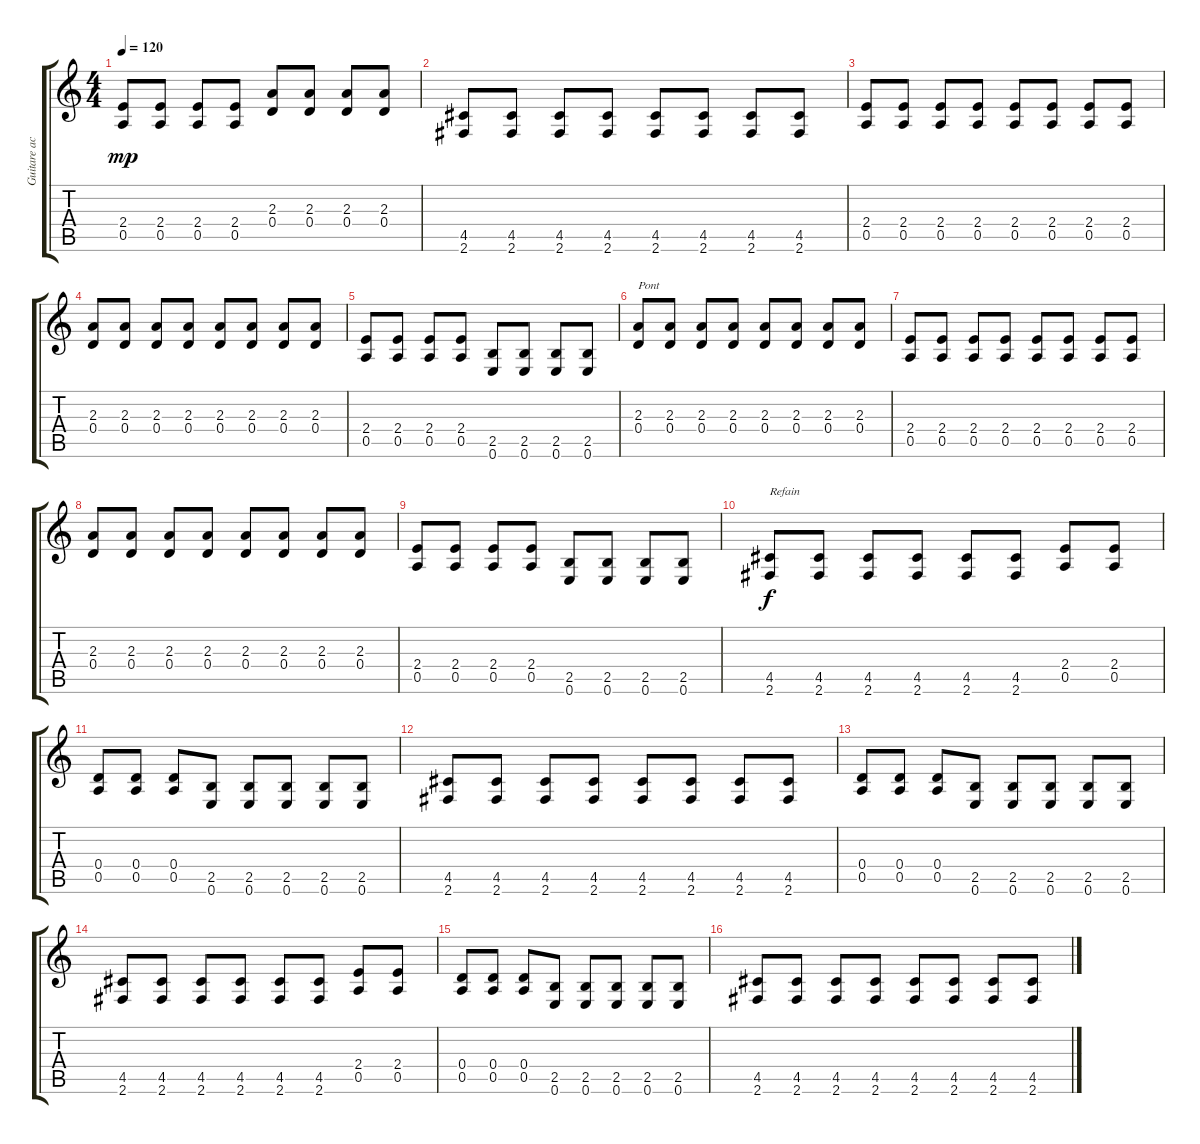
\track ("Guitare acc 2" "Guitare ac") {instrument overdrivenguitar}
\staff {score tabs}
\tuning (E4 B3 G3 D3 A2 E2) {hide}
\ts (4 4)
\tempo 120
\clef g2
\ks c
(2.4 0.5).8{dy mp} (2.4 0.5).8 (2.4 0.5).8 (2.4 0.5).8 (2.3 0.4).8 (2.3 0.4).8 (2.3 0.4).8 (2.3 0.4).8 |
(4.5 2.6).8 (4.5 2.6).8 (4.5 2.6).8 (4.5 2.6).8 (4.5 2.6).8 (4.5 2.6).8 (4.5 2.6).8 (4.5 2.6).8 |
(2.4 0.5).8 (2.4 0.5).8 (2.4 0.5).8 (2.4 0.5).8 (2.4 0.5).8 (2.4 0.5).8 (2.4 0.5).8 (2.4 0.5).8 |
(2.3 0.4).8 (2.3 0.4).8 (2.3 0.4).8 (2.3 0.4).8 (2.3 0.4).8 (2.3 0.4).8 (2.3 0.4).8 (2.3 0.4).8 |
(2.4 0.5).8 (2.4 0.5).8 (2.4 0.5).8 (2.4 0.5).8 (2.5 0.6).8 (2.5 0.6).8 (2.5 0.6).8 (2.5 0.6).8 |
(2.3 0.4).8{txt "Pont"} (2.3 0.4).8 (2.3 0.4).8 (2.3 0.4).8 (2.3 0.4).8 (2.3 0.4).8 (2.3 0.4).8 (2.3 0.4).8 |
(2.4 0.5).8 (2.4 0.5).8 (2.4 0.5).8 (2.4 0.5).8 (2.4 0.5).8 (2.4 0.5).8 (2.4 0.5).8 (2.4 0.5).8 |
(2.3 0.4).8 (2.3 0.4).8 (2.3 0.4).8 (2.3 0.4).8 (2.3 0.4).8 (2.3 0.4).8 (2.3 0.4).8 (2.3 0.4).8 |
(2.4 0.5).8 (2.4 0.5).8 (2.4 0.5).8 (2.4 0.5).8 (2.5 0.6).8 (2.5 0.6).8 (2.5 0.6).8 (2.5 0.6).8 |
(4.5 2.6).8{txt "Refain" dy f} (4.5 2.6).8 (4.5 2.6).8 (4.5 2.6).8 (4.5 2.6).8 (4.5 2.6).8 (2.4 0.5).8 (2.4 0.5).8 |
(0.4 0.5).8 (0.4 0.5).8 (0.4 0.5).8 (2.5 0.6).8 (2.5 0.6).8 (2.5 0.6).8 (2.5 0.6).8 (2.5 0.6).8 |
(4.5 2.6).8 (4.5 2.6).8 (4.5 2.6).8 (4.5 2.6).8 (4.5 2.6).8 (4.5 2.6).8 (4.5 2.6).8 (4.5 2.6).8 |
(0.4 0.5).8 (0.4 0.5).8 (0.4 0.5).8 (2.5 0.6).8 (2.5 0.6).8 (2.5 0.6).8 (2.5 0.6).8 (2.5 0.6).8 |
(4.5 2.6).8 (4.5 2.6).8 (4.5 2.6).8 (4.5 2.6).8 (4.5 2.6).8 (4.5 2.6).8 (2.4 0.5).8 (2.4 0.5).8 |
(0.4 0.5).8 (0.4 0.5).8 (0.4 0.5).8 (2.5 0.6).8 (2.5 0.6).8 (2.5 0.6).8 (2.5 0.6).8 (2.5 0.6).8 |
(4.5 2.6).8 (4.5 2.6).8 (4.5 2.6).8 (4.5 2.6).8 (4.5 2.6).8 (4.5 2.6).8 (4.5 2.6).8 (4.5 2.6).8
